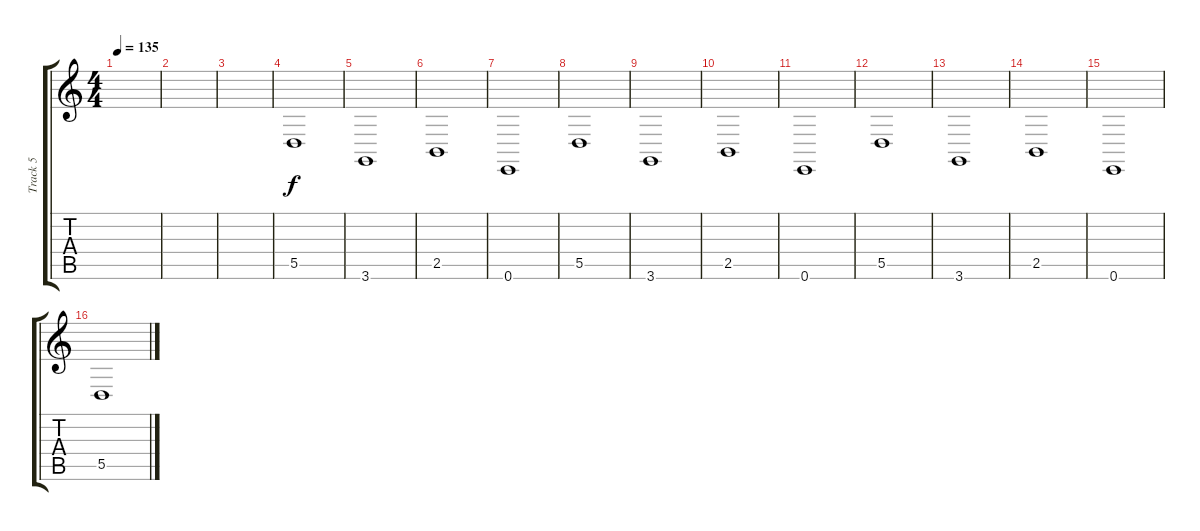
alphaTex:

\track ("Track 5" "Track 5") {instrument pad4choir}
\staff {score tabs}
\tuning (E4 B3 G3 D3 A2 E2) {hide}
\ts (4 4)
\tempo 135
\clef g2
\ks c
|
|
|
5.5.1 |
3.6.1 |
2.5.1 |
0.6.1 |
5.5.1 |
3.6.1 |
2.5.1 |
0.6.1 |
5.5.1 |
3.6.1 |
2.5.1 |
0.6.1 |
5.5.1
